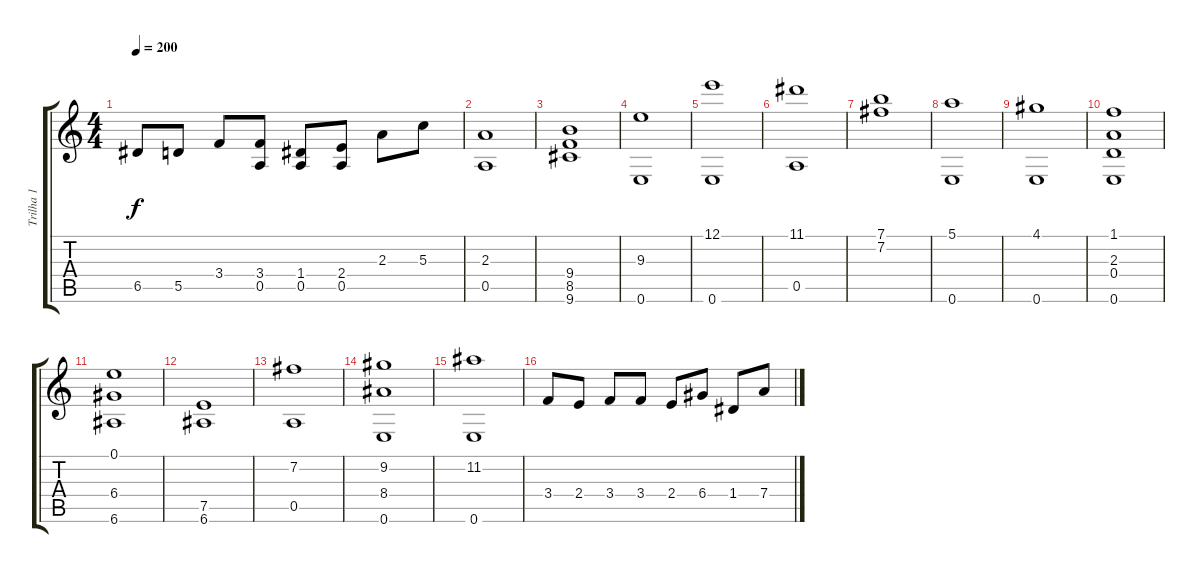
\track ("Trilha 1" "Trilha 1") {instrument acousticguitarsteel}
\staff {score tabs}
\tuning (E4 B3 G3 D3 A2 E2) {hide}
\ts (4 4)
\tempo 200
\clef g2
\ks c
6.5.8{dy f} 5.5.8 3.4.8 (3.4 0.5).8 (1.4 0.5).8 (2.4 0.5).8 2.3.8 5.3.8 |
(2.3 0.5).1 |
(9.4 8.5 9.6).1 |
(9.3 0.6).1 |
(12.1 0.6).1 |
(11.1 0.5).1 |
(7.1 7.2).1 |
(5.1 0.6).1 |
(4.1 0.6).1 |
(1.1 2.3 0.4 0.6).1 |
(0.1 6.4 6.6).1 |
(7.5 6.6).1 |
(7.2 0.5).1 |
(9.2 8.4 0.6).1 |
(11.2 0.6).1 |
3.4.8 2.4.8 3.4.8 3.4.8 2.4.8 6.4.8 1.4.8 7.4.8
